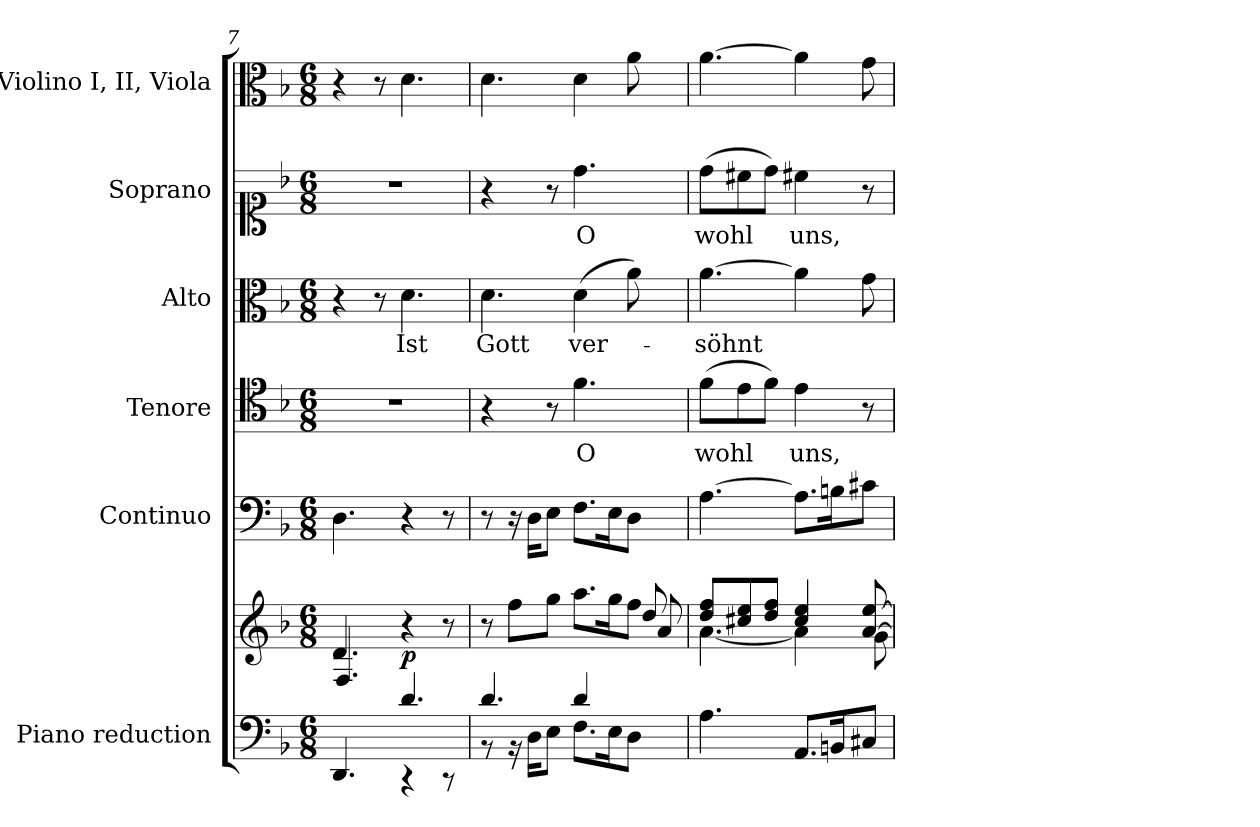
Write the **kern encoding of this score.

**kern	**kern	**dynam	**kern	**kern	**text	**kern	**text	**kern	**text	**kern
*part6	*part6	*part6	*part5	*part4	*part4	*part3	*part3	*part2	*part2	*part1
*staff7	*staff6	*staff6/7	*staff5	*staff4	*staff4	*staff3	*staff3	*staff2	*staff2	*staff1
*I"Piano reduction	*	*	*I"Continuo	*I"Tenore	*	*I"Alto	*	*I"Soprano	*	*I"Violino I, II, Viola
*I'Pno	*	*	*	*	*	*	*	*	*	*I'Vln
*clefF4	*clefG2	*	*clefF4	*clefC4	*	*clefC3	*	*clefC1	*	*clefC3
*k[b-]	*k[b-]	*	*k[b-]	*k[b-]	*	*k[b-]	*	*k[b-]	*	*k[b-]
*M6/8	*M6/8	*	*M6/8	*M6/8	*	*M6/8	*	*M6/8	*	*M6/8
=7	=7	=7	=7	=7	=7	=7	=7	=7	=7	=7
*^	*^	*	*	*	*	*	*	*	*	*
4.ryy	4.DD/	4.d/	4.F/	.	4.D\	2.r	.	4r	.	2.r	.	4r
.	.	.	.	.	.	.	.	8r	.	.	.	8r
!	!	!	!	!LO:DY:b	!	!	!	!	!LO:LY:b	!	!	!
4.d/	4r	4r	4.ryy	p	4r	.	.	4.d\	Ist	.	.	4.d\
.	8r	8r	.	.	8r	.	.	.	.	.	.	.
!!LO:LB:g=z
=8	=8	=8	=8	=8	=8	=8	=8	=8	=8	=8	=8	=8
*	*	*	*^	*	*	*	*	*	*	*	*	*
!	!	!	!	!	!	!	!	!	!	!LO:LY:b	!	!	!
4.d/	8r	8r	4.ryy	8ryy	.	8r	4r	.	4.d\	Gott	4r	.	4.d\
*	*	*	*v	*v	*	*	*	*	*	*	*	*	*
.	16r	8ff\L	.	.	16r	.	.	.	.	.	.	.
.	16D\KL	.	.	.	16D\KL	.	.	.	.	.	.	.
.	8E\J	8gg\J	.	.	8E\J	8r	.	.	.	8r	.	.
!	!	!	!	!	!	!	!LO:LY:b	!	!LO:LY:b	!	!LO:LY:b	!
4d/	8.F\L	8.aa\L	4ryy	.	8.F\L	4.f\	O	(4d\	ver-	4.dd\	O	4d\
.	16E\K	16gg\K	.	.	16E\K	.	.	.	.	.	.	.
*	*	*	*^	*	*	*	*	*	*	*	*	*
8ryy	8D\J	8ff\J	8dd/	8a/	.	8D\J	.	.	8a\)	.	.	.	8a\
=9	=9	=9	=9	=9	=9	=9	=9	=9	=9	=9	=9	=9	=9
!	!	!	!	!	!	!	!	!LO:LY:b	!	!LO:LY:b	!	!LO:LY:b	!
*v	*v	*	*	*	*	*	*	*	*	*	*	*	*
*	*	*v	*v	*	*	*	*	*	*	*	*	*
4.A\	8dd/ 8ff/L	[4.a\	.	[4.A\	(8f\L	wohl	[4.a\	-söhnt	(8dd\L	wohl	[4.a\
.	8cc#X/ 8ee/	.	.	.	8e\	.	.	.	8cc#X\	.	.
.	8dd/ 8ff/J	.	.	.	8f\J)	.	.	.	8dd\J)	.	.
!	!	!	!	!	!	!LO:LY:b	!	!	!	!LO:LY:b	!
8.AA/L	4cc#/ 4ee/	4a\]	.	8.A\L]	4e\	uns,	4a\]	.	4cc#X\	uns,	4a\]
16BBn/K	.	.	.	16Bn\K	.	.	.	.	.	.	.
8C#X/J	[8a/ [8ee/	8g\	.	8c#X\J	8r	.	8g\	.	8r	.	8g\
*	*v	*v	*	*	*	*	*	*	*	*	*
=	=	=	=	=	=	=	=	=	=	=
*-	*-	*-	*-	*-	*-	*-	*-	*-	*-	*-
